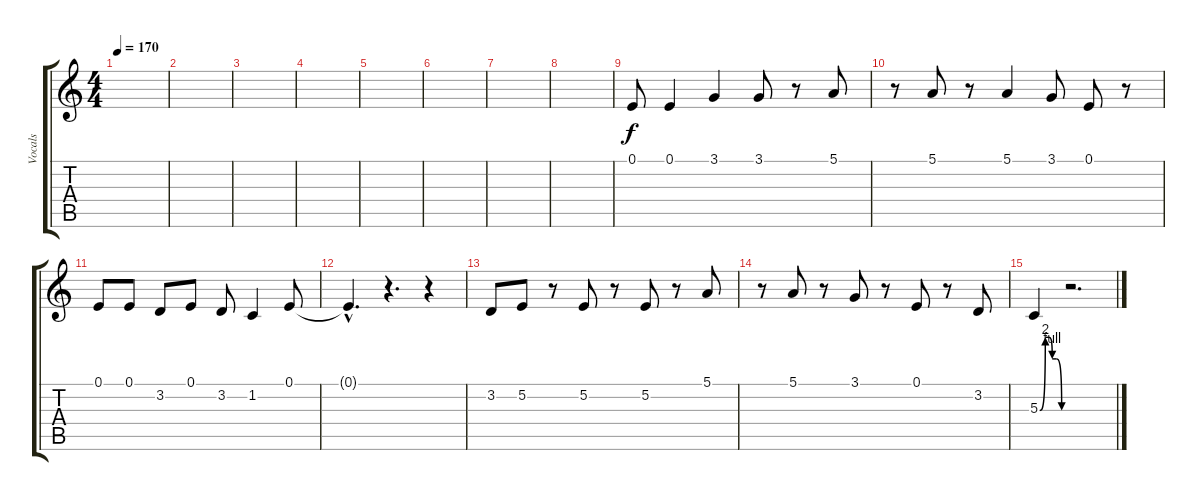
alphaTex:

\track ("Vocals" "Vocals") {instrument lead6voice}
\staff {score tabs}
\tuning (E4 B3 G3 D3 A2 E2) {hide}
\ts (4 4)
\tempo 170
\clef g2
\ks c
|
|
|
|
|
|
|
|
0.1.8 0.1.4 3.1.4 3.1.8 r.8 5.1.8 |
r.8 5.1.8 r.8 5.1.4 3.1.8 0.1.8 r.8 |
0.1.8 0.1.8 3.2.8 0.1.8 3.2.8 1.2.4 0.1.8 |
0.1{hac t}.4{d} r.4{d} r.4 |
3.2.8 5.2.8 r.8 5.2.8 r.8 5.2.8 r.8 5.1.8 |
r.8 5.1.8 r.8 3.1.8 r.8 0.1.8 r.8 3.2.8 |
5.3{be (custom 0 0 15 8 25 8 34 4 45 4 60 0)}.4 r.2{d}
